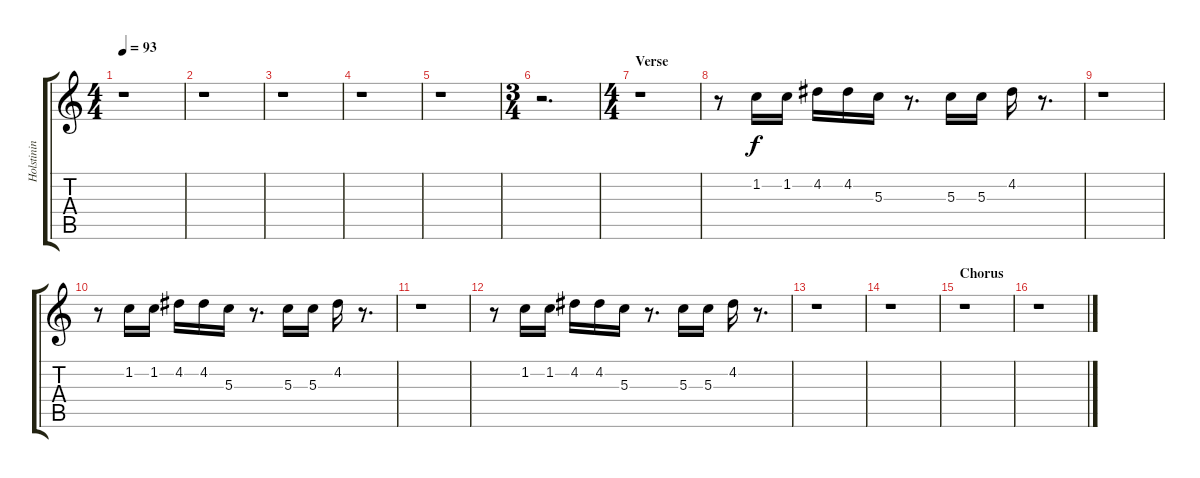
\track ("Holstinin" "Holstinin") {instrument distortionguitar}
\staff {score tabs}
\tuning (E4 B3 G3 D3 A2 E2) {hide}
\ts (4 4)
\tempo 93
\clef g2
\ks c
r.1{dy f} |
r.1 |
r.1 |
r.1 |
r.1 |
\ts (3 4)
r.2{d} |
\ts (4 4)
\section ("" "Verse")
r.1 |
r.8 1.2.16 1.2.16 4.2.16 4.2.16 5.3.16 r.8{d} 5.3.16 5.3.16 4.2.16 r.8{d} |
r.1 |
r.8 1.2.16 1.2.16 4.2.16 4.2.16 5.3.16 r.8{d} 5.3.16 5.3.16 4.2.16 r.8{d} |
r.1 |
r.8 1.2.16 1.2.16 4.2.16 4.2.16 5.3.16 r.8{d} 5.3.16 5.3.16 4.2.16 r.8{d} |
r.1 |
r.1 |
\section ("" "Chorus")
r.1 |
r.1
